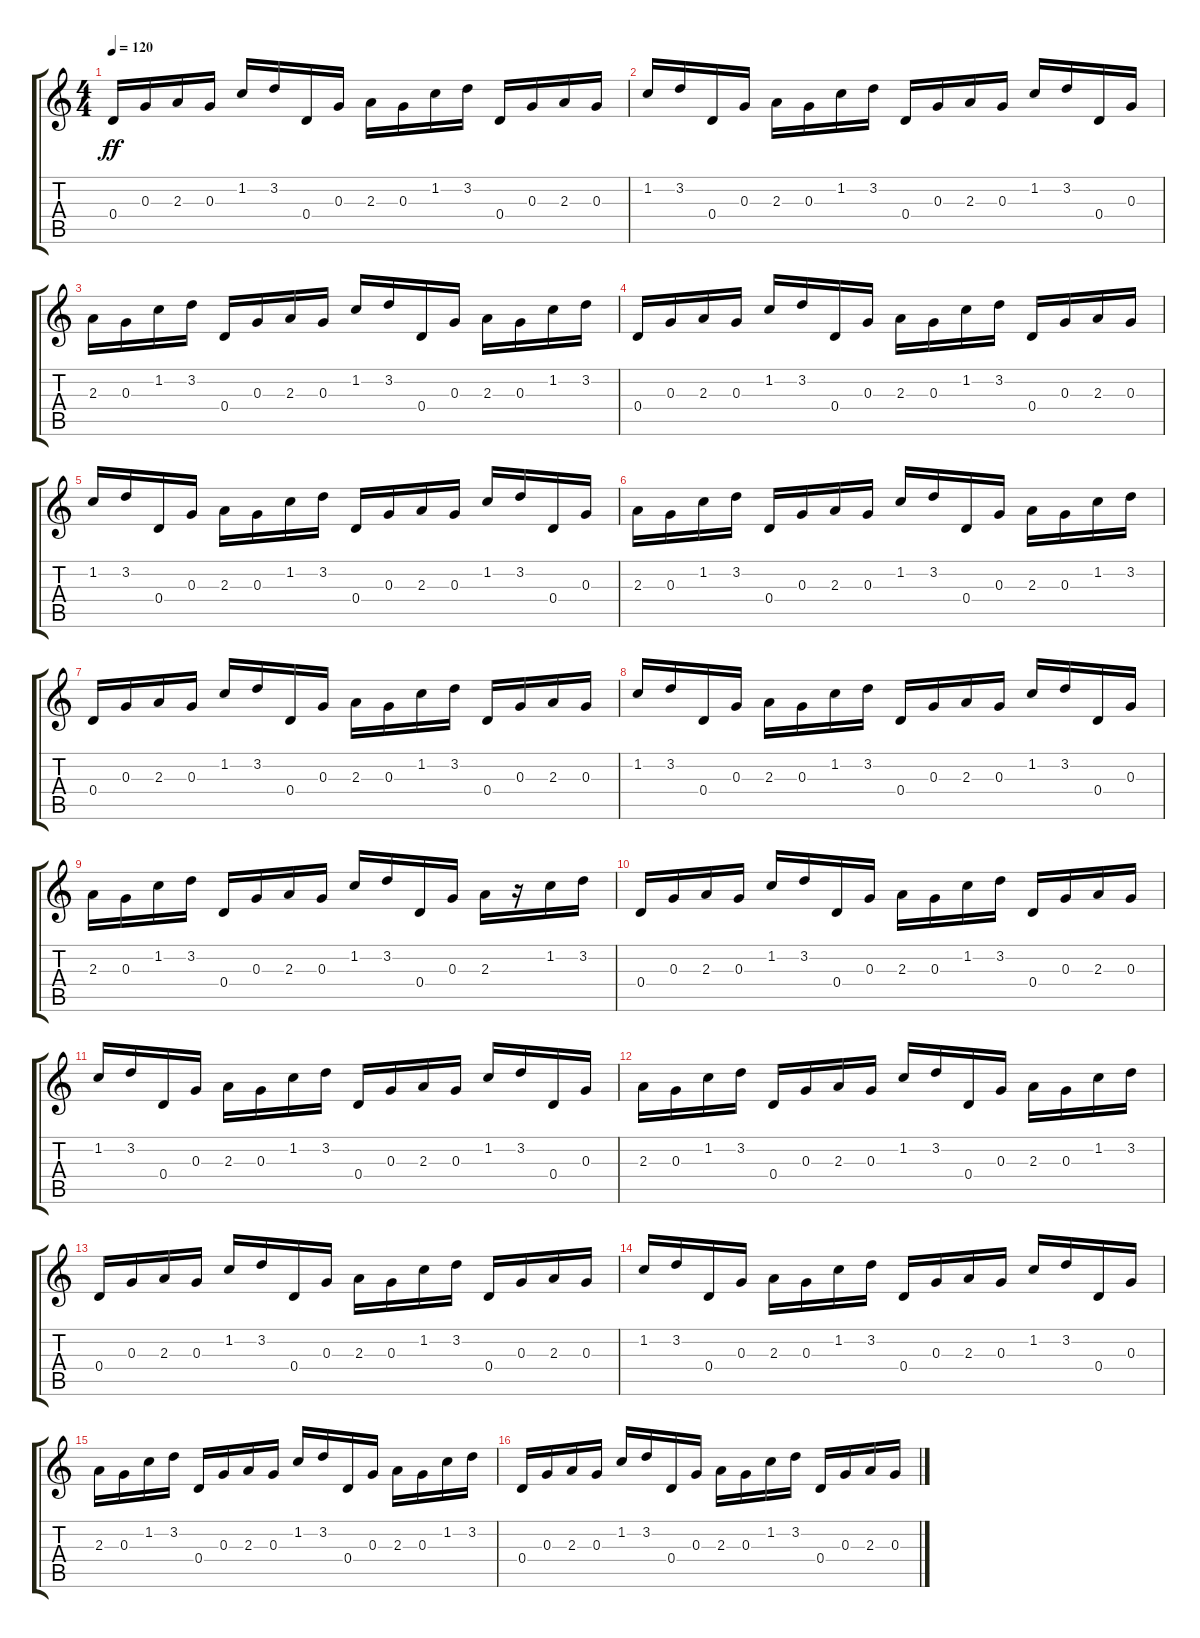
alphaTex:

\track "" {instrument distortionguitar}
\staff {score tabs}
\tuning (E4 B3 G3 D3 A2 E2) {hide}
\ts (4 4)
\tempo 120
\clef g2
\ks c
0.4.16{dy ff instrument distortionguitar} 0.3.16 2.3.16 0.3.16 1.2.16 3.2.16 0.4.16 0.3.16 2.3.16 0.3.16 1.2.16 3.2.16 0.4.16 0.3.16 2.3.16 0.3.16 |
1.2.16 3.2.16 0.4.16 0.3.16 2.3.16 0.3.16 1.2.16 3.2.16 0.4.16 0.3.16 2.3.16 0.3.16 1.2.16 3.2.16 0.4.16 0.3.16 |
2.3.16 0.3.16 1.2.16 3.2.16 0.4.16 0.3.16 2.3.16 0.3.16 1.2.16 3.2.16 0.4.16 0.3.16 2.3.16 0.3.16 1.2.16 3.2.16 |
0.4.16 0.3.16 2.3.16 0.3.16 1.2.16 3.2.16 0.4.16 0.3.16 2.3.16 0.3.16 1.2.16 3.2.16 0.4.16 0.3.16 2.3.16 0.3.16 |
1.2.16 3.2.16 0.4.16 0.3.16 2.3.16 0.3.16 1.2.16 3.2.16 0.4.16 0.3.16 2.3.16 0.3.16 1.2.16 3.2.16 0.4.16 0.3.16 |
2.3.16 0.3.16 1.2.16 3.2.16 0.4.16 0.3.16 2.3.16 0.3.16 1.2.16 3.2.16 0.4.16 0.3.16 2.3.16 0.3.16 1.2.16 3.2.16 |
0.4.16 0.3.16 2.3.16 0.3.16 1.2.16 3.2.16 0.4.16 0.3.16 2.3.16 0.3.16 1.2.16 3.2.16 0.4.16 0.3.16 2.3.16 0.3.16 |
1.2.16 3.2.16 0.4.16 0.3.16 2.3.16 0.3.16 1.2.16 3.2.16 0.4.16 0.3.16 2.3.16 0.3.16 1.2.16 3.2.16 0.4.16 0.3.16 |
2.3.16 0.3.16 1.2.16 3.2.16 0.4.16 0.3.16 2.3.16 0.3.16 1.2.16 3.2.16 0.4.16 0.3.16 2.3.16 r.16 1.2.16 3.2.16 |
0.4.16 0.3.16 2.3.16 0.3.16 1.2.16 3.2.16 0.4.16 0.3.16 2.3.16 0.3.16 1.2.16 3.2.16 0.4.16 0.3.16 2.3.16 0.3.16 |
1.2.16 3.2.16 0.4.16 0.3.16 2.3.16 0.3.16 1.2.16 3.2.16 0.4.16 0.3.16 2.3.16 0.3.16 1.2.16 3.2.16 0.4.16 0.3.16 |
2.3.16 0.3.16 1.2.16 3.2.16 0.4.16 0.3.16 2.3.16 0.3.16 1.2.16 3.2.16 0.4.16 0.3.16 2.3.16 0.3.16 1.2.16 3.2.16 |
0.4.16 0.3.16 2.3.16 0.3.16 1.2.16 3.2.16 0.4.16 0.3.16 2.3.16 0.3.16 1.2.16 3.2.16 0.4.16 0.3.16 2.3.16 0.3.16 |
1.2.16 3.2.16 0.4.16 0.3.16 2.3.16 0.3.16 1.2.16 3.2.16 0.4.16 0.3.16 2.3.16 0.3.16 1.2.16 3.2.16 0.4.16 0.3.16 |
2.3.16 0.3.16 1.2.16 3.2.16 0.4.16 0.3.16 2.3.16 0.3.16 1.2.16 3.2.16 0.4.16 0.3.16 2.3.16 0.3.16 1.2.16 3.2.16 |
0.4.16 0.3.16 2.3.16 0.3.16 1.2.16 3.2.16 0.4.16 0.3.16 2.3.16 0.3.16 1.2.16 3.2.16 0.4.16 0.3.16 2.3.16 0.3.16
